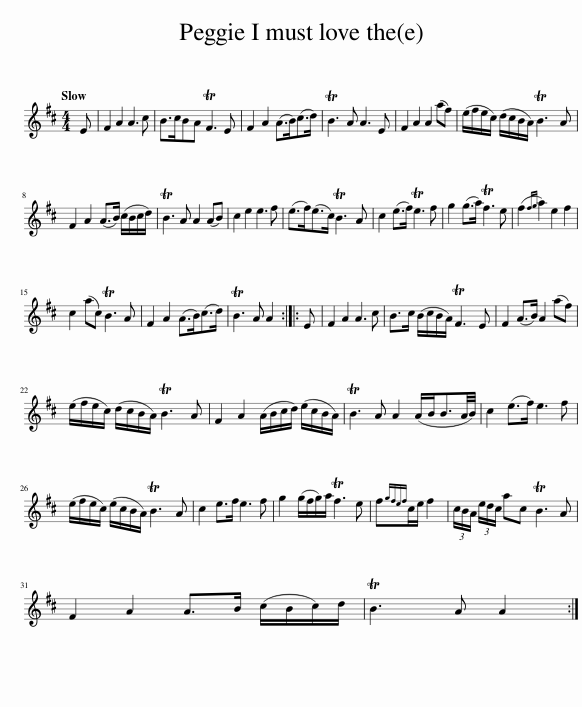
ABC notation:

X:1
L:1/8
Q:1/4=120
M:4/4
I:linebreak $
K:D
V:1 treble
V:1
 E | F2 A2 A3 c | B>cBA TF3 E | F2 A2 (A>B)(c>d) | TB3 A A3 E | %5
 F2 A2 A2 (af) | (e/f/e/c/) (d/c/B/A/) TB3 A |$ F2 A2 (A>B) (c/B/c/d/) | TB3 A A2 (AB) | c2 e2 e3 f | %10
 (e>f)(e>c) TB3 A | c2 (e>f) Te3 f | g2 (g>a) Tf3 e | (f2{fg} a2) e2 f2 |$ c2 (ac) TB3 A | %15
 F2 A2 (A>B)(c>d) | TB3 A A2 :: E | F2 A2 A3 c | B>c (B/c/B/A/) TF3 E | %20
 F2 (A>B) A2 (af) |$ (e/f/e/c/) (d/c/B/A/) TB3 A | F2 A2 (A/B/c/d/) (e/c/B/A/) | TB3 A A2 (A/B<BA/4B/4) | c2 (e>f) e3 f |$ %25
 (e/f/e/c/) (e/c/B/A/) TB3 A | c2 e>f e3 f | g2 (g/f/g/)a/ Tf3 e | f{gfef}c/e/ f2 | (3c/B/A/ (3e/d/c/ ac TB3 A |$ %30
 F2 A2 A>B (c/B/c/)d/ | TB3 A A2 :| %32
